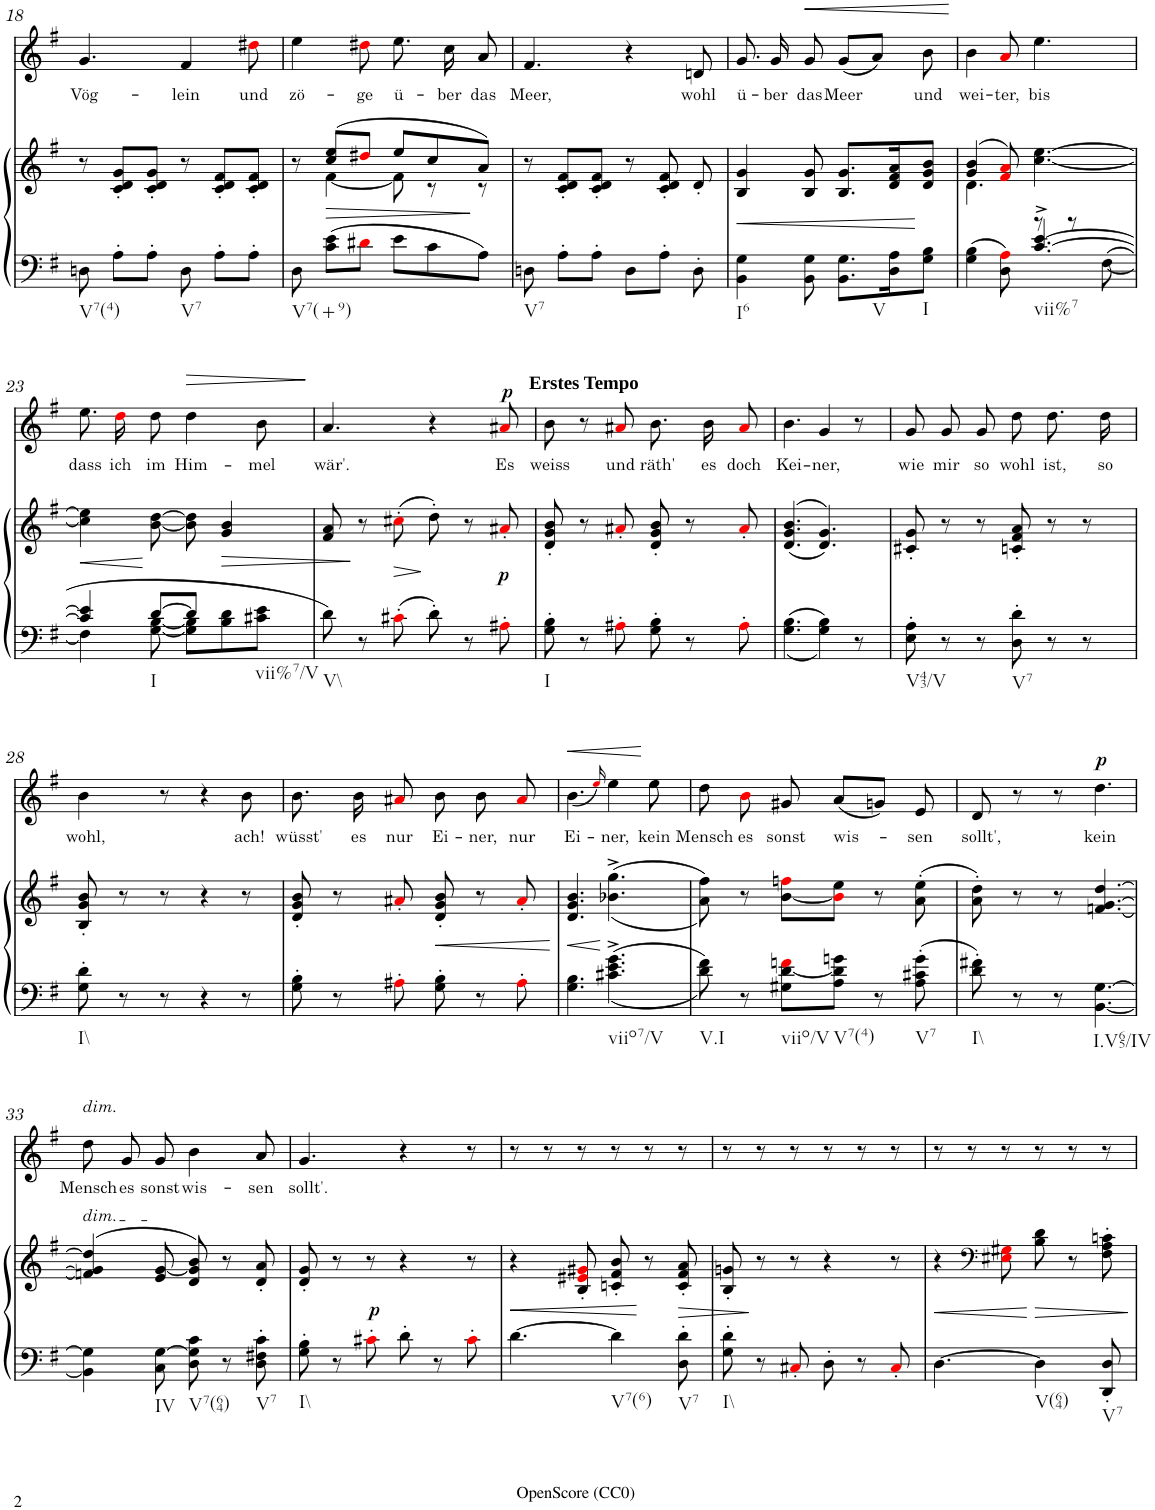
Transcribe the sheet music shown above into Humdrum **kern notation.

**kern	**kern	**dynam	**kern	**text	**dynam
*part2	*part2	*part2	*part1	*part1	*part1
*staff3	*staff2	*staff2/3	*staff1	*staff1	*staff1
*I"Piano	*	*	*I"Voice	*	*
*I'Pno	*	*	*	*	*
!!LO:PB:g=z
*clefF4	*clefG2	*	*clefG2	*	*
*k[f#]	*k[f#]	*	*k[f#]	*	*
*M6/8	*M6/8	*	*M6/8	*	*
=18	=18	=18	=18	=18	=18
!LO:TX:b:t=V7(4)	!	!	!	!	!
!	!	!	!	!LO:LY:b	!
8Dn\	8r	.	4.g/	Vög-	.
8A'\L	8c/' 8d/' 8g/'L	.	.	.	.
8A'\J	8c/' 8d/' 8g/'J	.	.	.	.
!LO:TX:b:t=V7	!	!	!	!	!
!	!	!	!	!LO:LY:b	!
8D\	8r	.	4f#/	-lein	.
8A'\L	8c/' 8d/' 8f#/'L	.	.	.	.
!	!	!	!	!LO:LY:b	!
8A'\J	8c/' 8d/' 8f#/'J	.	8dd#Xi\	und	.
=19	=19	=19	=19	=19	=19
*	*^	*	*	*	*
!LO:TX:b:t=V7(+9)	!	!	!	!	!	!
!	!	!	!	!	!LO:LY:b	!
8D\	8r	8ryy	.	4ee\	zö-	.
!	!	!	!LO:HP:b	!	!	!
8c\ 8e\L	(8cc/ 8ee/L	[4f#\	>	.	.	.
!	!	!	!	!	!LO:LY:b	!
8d#Xi\J	8dd#Xi/J	.	.	8dd#Xi\	-ge	.
!	!	!	!	!	!LO:LY:b	!
8e\L	8ee/L	8f#\]	.	8.ee\	ü-	.
8c\	8cc/	8r	.	.	.	.
!	!	!	!	!	!LO:LY:b	!
.	.	.	.	16cc\	-ber	.
!	!	!	!	!	!LO:LY:b	!
8A\J	8a/J)	8r	]	8a/	das	.
=20	=20	=20	=20	=20	=20	=20
!LO:TX:b:t=V7	!	!	!	!	!	!
!	!	!	!	!	!LO:LY:b	!
*	*v	*v	*	*	*	*
8Dn\	8r	.	4.f#/	Meer,	.
8A'\L	8c/' 8d/' 8f#/'L	.	.	.	.
8A'\J	8c/' 8d/' 8f#/'J	.	.	.	.
8D\L	8r	.	4r	.	.
8A'\J	8c/' 8d/' 8f#/'	.	.	.	.
!	!	!	!	!LO:LY:b	!
8D'\	8d'/	.	8dn/	wohl	.
=21	=21	=21	=21	=21	=21
!LO:TX:b:t=I6	!	!	!	!	!
!	!	!LO:HP:b	!	!LO:LY:b	!
4BB\ 4G\	4B/ 4g/	<	8.g/	ü-	.
!	!	!	!	!LO:LY:b	!
.	.	.	16g/	-ber	.
!	!	!	!	!LO:LY:b	!LO:HP:b
8BB\ 8G\	8B/ 8g/	.	8g/	das	<
!LO:TX:b:t=V	!	!	!	!	!
!	!	!	!	!LO:LY:b	!
8.BB\ 8.G\L	8.B/ 8.g/L	.	(8g/L	Meer	.
.	.	.	8a/J)	.	.
16D\ 16A\K	16d/ 16f#/ 16a/K	.	.	.	.
!LO:TX:b:t=I	!	!	!	!	!
!	!	!	!	!LO:LY:b	!
8G\ 8B\J	8d/ 8g/ 8b/J	[	8b\	und	.
.	.	.	.	.	[
=22	=22	=22	=22	=22	=22
*^	*^	*	*	*	*
!	!	!	!	!	!	!LO:LY:b	!
4G\ 4B\	4.ryy	(4g/ 4b/	4.d\	.	4b\	wei-	.
!	!	!	!	!	!	!LO:LY:b	!
8D\ 8Ai\	.	8f#i/ 8ai/)	.	.	8ai/	-ter,	.
!LO:TX:b:t=vii%7	!	!	!	!	!	!	!
!	!	!	!	!	!	!LO:LY:b	!
8r	[4.c/^ [4.e/^	[4.cc\ [>4.ee\	4.ryy	.	4.ee\	bis	.
8r	.	.	.	.	.	.	.
[8F#\	.	.	.	.	.	.	.
*	*	*v	*v	*	*	*	*
!!LO:LB:g=z
=23	=23	=23	=23	=23	=23	=23
!	!	!	!LO:HP:b	!	!LO:LY:b	!
4c/] 4e/]	4F#\]	4cc\] 4ee\]	<	8.ee\	dass	.
!	!	!	!	!	!LO:LY:b	!
.	.	.	.	16ddi\	ich	.
!LO:TX:b:t=I	!	!	!	!	!	!
!	!	!	!	!	!LO:LY:b	!
[8d/L	[8G\ [8B\	[8b\ [8dd\	[	8dd\	im	.
!	!	!	!	!	!LO:LY:b	!LO:HP:b
8d/J]	8G\] 8B\]L	8b\] 8dd\]	.	4dd\	Him-	>
!	!	!	!LO:HP:b	!	!	!
8ryy	8B\ 8d\	4g/ 4b/	>	.	.	.
!LO:TX:b:t=vii%7/V	!	!	!	!	!	!
!	!	!	!	!	!LO:LY:b	!
8ryy	8c#X\ 8e\J	.	.	8b\	-mel	.
*v	*v	*	*	*	*	*
.	.	.	.	.	]
=24	=24	=24	=24	=24	=24
!LO:TX:b:t=V\\	!	!	!	!	!
!	!	!	!	!LO:LY:b	!
8d\	8f#/ 8a/	.	4.a/	wär'.	.
8r	8r	]	.	.	.
!	!	!LO:HP:b	!	!	!
8c#X'i\	(8cc#X'i\	>	.	.	.
8d'\	8dd'\)	]	4r	.	.
8r	8r	.	.	.	.
!	!	!LO:DY:b	!	!LO:LY:b	!LO:DY:a
8A#X'i\	8a#X'i/	p	8a#Xi/	Es	p
=25	=25	=25	=25	=25	=25
!	!	!	!LO:TX:a:B:t=Erstes Tempo	!	!
!LO:TX:b:t=I	!	!	!	!	!
!	!	!	!	!LO:LY:b	!
8G\' 8B\'	8d/' 8g/' 8b/'	.	8b\	weiss	.
8r	8r	.	8r	.	.
!	!	!	!	!LO:LY:b	!
8A#X'i\	8a#X'i/	.	8a#Xi/	und	.
!	!	!	!	!LO:LY:b	!
8G\' 8B\'	8d/' 8g/' 8b/'	.	8.b\	räth'	.
8r	8r	.	.	.	.
!	!	!	!	!LO:LY:b	!
.	.	.	16b\	es	.
!	!	!	!	!LO:LY:b	!
8A#'i\	8a#'i/	.	8a#i/	doch	.
=26	=26	=26	=26	=26	=26
!	!	!	!	!LO:LY:b	!
4.G\ 4.B\	(>(4.d/ 4.g/ 4.b/	.	4.b\	Kei-	.
!	!	!	!	!LO:LY:b	!
4G\ 4B\	4.d/ 4.g/))	.	4g/	-ner,	.
8r	.	.	8r	.	.
=27	=27	=27	=27	=27	=27
!LO:TX:b:t=V43/V	!	!	!	!	!
!	!	!	!	!LO:LY:b	!
8E\' 8A\'	8c#X/' 8g/'	.	8g/	wie	.
!	!	!	!	!LO:LY:b	!
8r	8r	.	8g/	mir	.
!	!	!	!	!LO:LY:b	!
8r	8r	.	8g/	so	.
!LO:TX:b:t=V7	!	!	!	!	!
!	!	!	!	!LO:LY:b	!
8D\' 8d\'	8cn/' 8f#/' 8a/'	.	8dd\	wohl	.
!	!	!	!	!LO:LY:b	!
8r	8r	.	8.dd\	ist,	.
8r	8r	.	.	.	.
!	!	!	!	!LO:LY:b	!
.	.	.	16dd\	so	.
!!LO:LB:g=z
=28	=28	=28	=28	=28	=28
!LO:TX:b:t=I\\	!	!	!	!	!
!	!	!	!	!LO:LY:b	!
8G\' 8d\'	8B/' 8g/' 8b/'	.	4b\	wohl,	.
8r	8r	.	.	.	.
8r	8r	.	8r	.	.
4r	4r	.	4r	.	.
!	!	!	!	!LO:LY:b	!
8r	8r	.	8b\	ach!	.
=29	=29	=29	=29	=29	=29
!	!	!	!	!LO:LY:b	!
8G\' 8B\'	8d/' 8g/' 8b/'	.	8.b\	wüsst'	.
8r	8r	.	.	.	.
!	!	!	!	!LO:LY:b	!
.	.	.	16b\	es	.
!	!	!	!	!LO:LY:b	!
8A#X'i\	8a#X'i/	.	8a#Xi/	nur	.
!	!	!LO:HP:b	!	!LO:LY:b	!
8G\' 8B\'	8d/' 8g/' 8b/'	<	8b\	Ei-	.
!	!	!	!	!LO:LY:b	!
8r	8r	.	8b\	-ner,	.
!	!	!	!	!LO:LY:b	!
8A#'i\	8a#'i/	.	8a#i/	nur	.
.	.	[	.	.	.
=30	=30	=30	=30	=30	=30
!	!	!LO:HP:b	!	!LO:LY:b	!LO:HP:b
4.G\ 4.B\	4.d/ 4.g/ 4.b/	<	(<4.b\	Ei-	<
.	.	.	16qeei/)	.	.
!LO:TX:b:t=viio7/V	!	!	!	!	!
!	!	!	!	!LO:LY:b	!
4.c#X\^ 4.e\^ 4.g\^	(<(4.b-X\^ 4.gg\^	[	4ee\	-ner,	.
!	!	!	!	!LO:LY:b	!
.	.	.	8ee\	kein	[
=31	=31	=31	=31	=31	=31
!LO:TX:b:t=V.I	!	!	!	!	!
!	!	!	!	!LO:LY:b	!
8d\ 8f#\	8a\ 8ff#\))	.	8dd\	Mensch	.
!	!	!	!	!LO:LY:b	!
8r	8r	.	8bi\	es	.
!LO:TX:b:t=viio/V	!	!	!	!	!
!	!	!	!	!LO:LY:b	!
8G#X\ [<8d\ 8fni\L	[8b\ 8ffni\L	.	8g#X/	sonst	.
!LO:TX:b:t=V7(4)	!	!	!	!	!
!	!	!	!	!LO:LY:b	!
8A\ 8d\] 8gn\J	8bi\] 8ee\J	.	(8a/L	wis-	.
8r	8r	.	8gn/J)	.	.
!LO:TX:b:t=V7	!	!	!	!	!
!	!	!	!	!LO:LY:b	!
8A\' 8c#X\' 8g\'	(8a\' 8ee\'	.	8e/	-sen	.
=32	=32	=32	=32	=32	=32
!LO:TX:b:t=I\\	!	!	!	!	!
!	!	!	!	!LO:LY:b	!
8d\' 8f#X\'	8a\' 8dd\')	.	8d/	sollt',	.
8r	8r	.	8r	.	.
8r	8r	.	8r	.	.
!LO:TX:b:t=I.V65/IV	!	!	!	!	!
!	!	!	!	!LO:LY:b	!LO:DY:a
[4.BB\ [4.G\	[4.fn/ [4.g/ [4.dd/	.	4.dd\	kein	p
!!LO:LB:g=z
=33	=33	=33	=33	=33	=33
!	!	!	!LO:TX:a:i:t=dim.	!	!
!	!LO:TX:a:i:t=dim.	!	!	!	!
!	!	!	!	!LO:LY:b	!
4BB\] 4G\]	(>4fn/] 4g/] 4dd/]	.	8dd\	Mensch	.
!	!	!	!	!LO:LY:b	!
.	.	.	8g/	es	.
!LO:TX:b:t=IV	!	!	!	!	!
!	!	!	!	!LO:LY:b	!
8C\ [8G\	8e/ [<8g/	.	8g/	sonst	.
!LO:TX:b:t=V7(64)	!	!	!	!	!
!	!	!	!	!LO:LY:b	!
8D\ 8G\] 8c\	8d/ 8g/] 8b/)	.	4b\	wis-	.
8r	8r	.	.	.	.
!LO:TX:b:t=V7	!	!	!	!	!
!	!	!	!	!LO:LY:b	!
8D\' 8F#X\' 8c\'	8d/' 8a/'	.	8a/	-sen	.
=34	=34	=34	=34	=34	=34
!LO:TX:b:t=I\\	!	!	!	!	!
!	!	!	!	!LO:LY:b	!
8G\' 8B\'	8d/' 8g/'	.	4.g/	sollt'.	.
8r	8r	.	.	.	.
!	!	!LO:DY:b	!	!	!
8c#X'i\	8r	p	.	.	.
8d'\	4r	.	4r	.	.
8r	.	.	.	.	.
8c#'i\	8r	.	8r	.	.
=35	=35	=35	=35	=35	=35
!	!	!LO:HP:b	!	!	!
[4.d\	4r	<	8r	.	.
.	.	.	8r	.	.
.	8B/' 8e#Xi/' 8g#Xi/'	.	8r	.	.
!LO:TX:b:t=V7(6)	!	!	!	!	!
4d\]	8cn/' 8f#/' 8b/'	.	8r	.	.
.	8r	[	8r	.	.
!LO:TX:b:t=V7	!	!	!	!	!
!	!	!LO:HP:b	!	!	!
8D\' 8d\'	8c/' 8f#/' 8a/'	>	8r	.	.
=36	=36	=36	=36	=36	=36
!LO:TX:b:t=I\\	!	!	!	!	!
8G\' 8d\'	8B/' 8gn/'	.	8r	.	.
8r	8r	]	8r	.	.
8C#X'i/	8r	.	8r	.	.
8D'\	4r	.	8r	.	.
8r	.	.	8r	.	.
8C#'i/	8r	.	8r	.	.
=37	=37	=37	=37	=37	=37
!	!	!LO:HP:b	!	!	!
[4.D\	4r	<	8r	.	.
.	.	.	8r	.	.
*	*clefF4	*	*	*	*
.	8E#Xi\ 8G#Xi\	.	8r	.	.
!LO:TX:b:t=V(64)	!	!	!	!	!
!	!	!LO:HP:n=1:b	!	!	!
4D\]	8B\ 8d\	[ >	8r	.	.
.	8r	.	8r	.	.
!LO:TX:b:t=V7	!	!	!	!	!
8DD/' 8D/'	8F#\' 8A\' 8cn\'	.	8r	.	.
.	.	]	.	.	.
=	=	=	=	=	=
*-	*-	*-	*-	*-	*-
